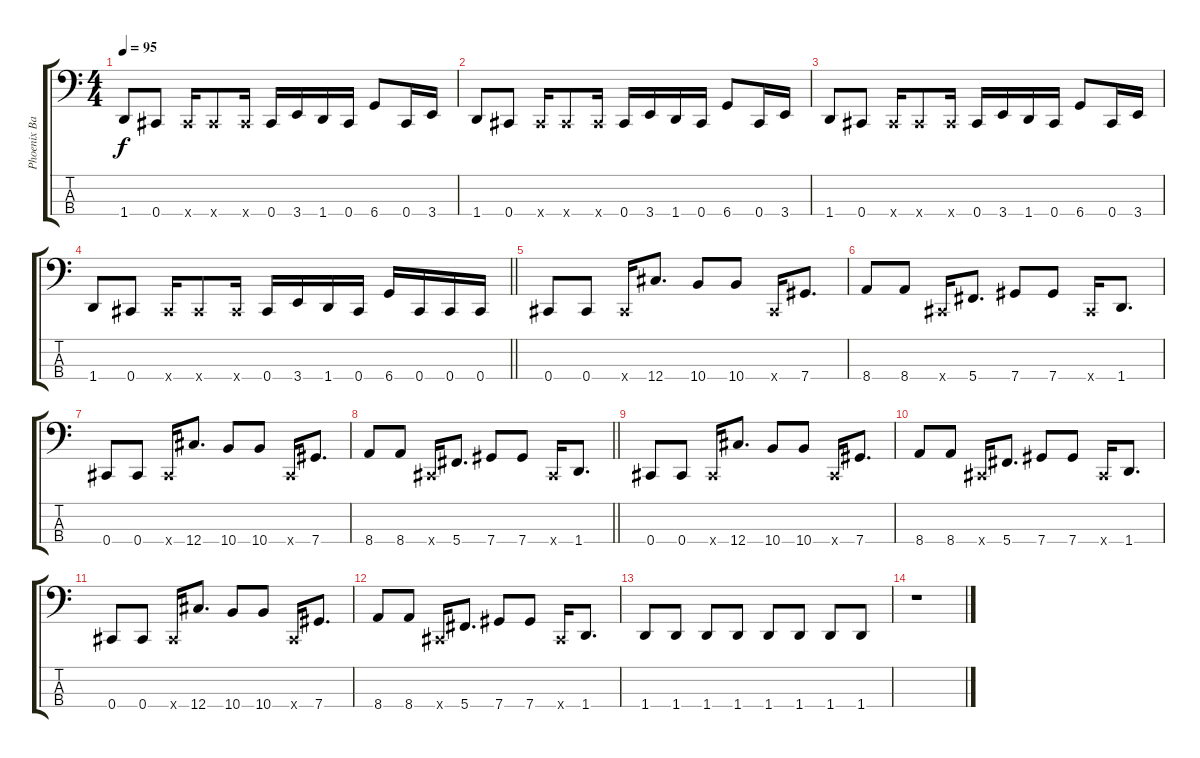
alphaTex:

\track ("Phoenix Bass2" "Phoenix Ba") {instrument electricbasspick}
\staff {score tabs}
\tuning (Gb2 Db2 Ab1 Db1) {hide}
\ts (4 4)
\tempo 95
\clef f4
\ks c
1.4.8{dy f} 0.4.8 0.4{x}.16 0.4{x}.8 0.4{x}.16 0.4.16 3.4.16 1.4.16 0.4.16 6.4.8 0.4.16 3.4.16 |
1.4.8 0.4.8 0.4{x}.16 0.4{x}.8 0.4{x}.16 0.4.16 3.4.16 1.4.16 0.4.16 6.4.8 0.4.16 3.4.16 |
1.4.8 0.4.8 0.4{x}.16 0.4{x}.8 0.4{x}.16 0.4.16 3.4.16 1.4.16 0.4.16 6.4.8 0.4.16 3.4.16 |
\barLineRight lightlight
1.4.8 0.4.8 0.4{x}.16 0.4{x}.8 0.4{x}.16 0.4.16 3.4.16 1.4.16 0.4.16 6.4.16 0.4.16 0.4.16 0.4.16 |
0.4.8 0.4.8 0.4{x}.16 12.4.8{d} 10.4.8 10.4.8 0.4{x}.16 7.4.8{d} |
8.4.8 8.4.8 0.4{x}.16 5.4.8{d} 7.4.8 7.4.8 0.4{x}.16 1.4.8{d} |
0.4.8 0.4.8 0.4{x}.16 12.4.8{d} 10.4.8 10.4.8 0.4{x}.16 7.4.8{d} |
\barLineRight lightlight
8.4.8 8.4.8 0.4{x}.16 5.4.8{d} 7.4.8 7.4.8 0.4{x}.16 1.4.8{d} |
0.4.8 0.4.8 0.4{x}.16 12.4.8{d} 10.4.8 10.4.8 0.4{x}.16 7.4.8{d} |
8.4.8 8.4.8 0.4{x}.16 5.4.8{d} 7.4.8 7.4.8 0.4{x}.16 1.4.8{d} |
0.4.8 0.4.8 0.4{x}.16 12.4.8{d} 10.4.8 10.4.8 0.4{x}.16 7.4.8{d} |
8.4.8 8.4.8 0.4{x}.16 5.4.8{d} 7.4.8 7.4.8 0.4{x}.16 1.4.8{d} |
1.4.8 1.4.8 1.4.8 1.4.8 1.4.8 1.4.8 1.4.8 1.4.8 |
r.1
